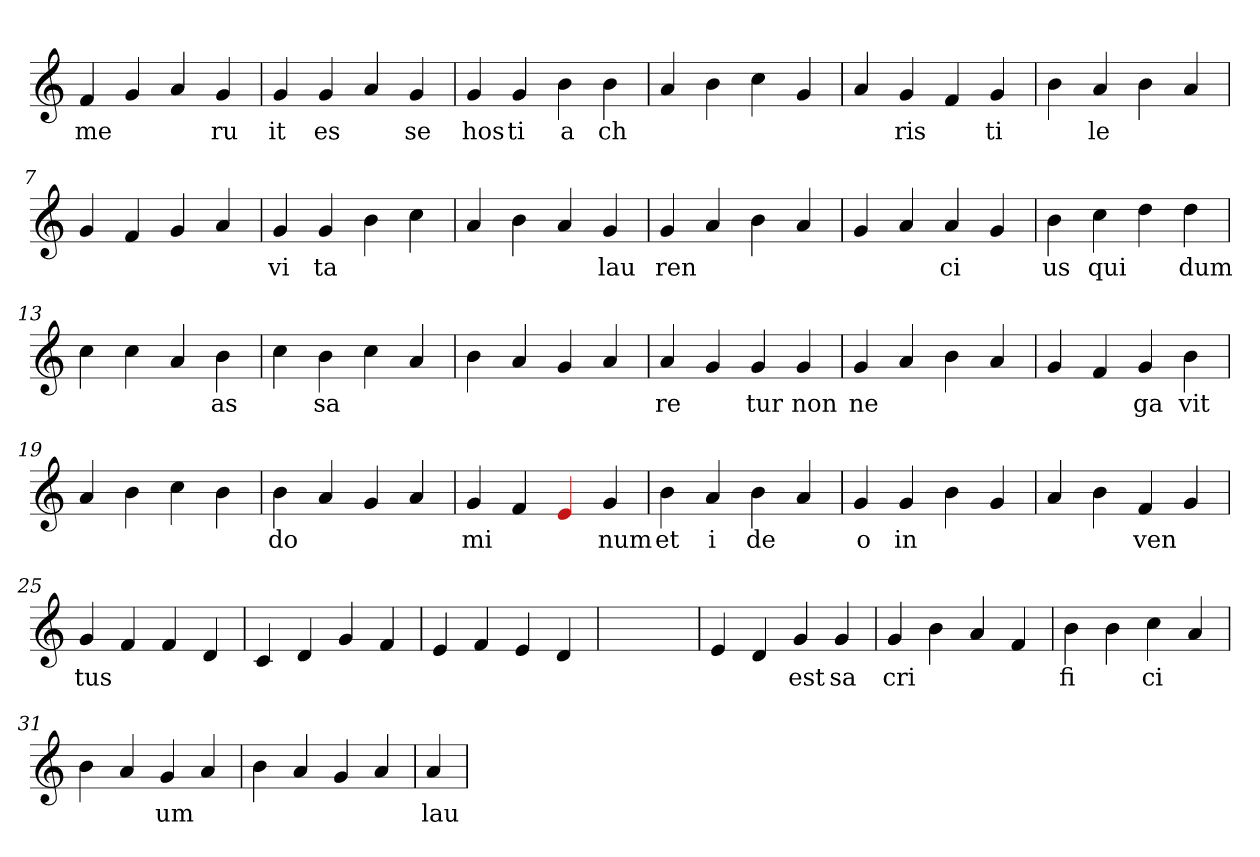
**kern	**text
*part1	*part1
*staff1	*staff1
*clefG2	*
=1	=1
4f	me
4g	.
4a	.
4g	ru
=2	=2
4g	it
4g	es
4a	.
4g	se
=3	=3
4g	hos
4g	ti
4b	a
4b	ch
=4	=4
4a	.
4b	.
4cc	.
4g	.
=5	=5
4a	.
4g	ris
4f	.
4g	ti
=6	=6
4b	.
4a	le
4b	.
4a	.
=7	=7
4g	.
4f	.
4g	.
4a	.
=8	=8
4g	vi
4g	ta
4b	.
4cc	.
=9	=9
4a	.
4b	.
4a	.
4g	lau
=10	=10
4g	ren
4a	.
4b	.
4a	.
=11	=11
4g	.
4a	.
4a	ci
4g	.
=12	=12
4b	us
4cc	qui
4dd	.
4dd	dum
=13	=13
4cc	.
4cc	.
4a	.
4b	as
=14	=14
4cc	.
4b	sa
4cc	.
4a	.
=15	=15
4b	.
4a	.
4g	.
4a	.
=16	=16
4a	re
4g	.
4g	tur
4g	non
=17	=17
4g	ne
4a	.
4b	.
4a	.
=18	=18
4g	.
4f	.
4g	ga
4b	vit
=19	=19
4a	.
4b	.
4cc	.
4b	.
=20	=20
4b	do
4a	.
4g	.
4a	.
=21	=21
4g	mi
4f	.
4Re	.
4g	num
=22	=22
4b	et
4a	i
4b	de
4a	.
=23	=23
4g	o
4g	in
4b	.
4g	.
=24	=24
4a	.
4b	.
4f	ven
4g	.
=25	=25
4g	tus
4f	.
4f	.
4d	.
=26	=26
4c	.
4d	.
4g	.
4f	.
=27	=27
4e	.
4f	.
4e	.
4d	.
=28	=28
1ryy	.
=28	=28
4e	.
4d	.
4g	est
4g	sa
=29	=29
4g	cri
4b	.
4a	.
4f	.
=30	=30
4b	fi
4b	.
4cc	ci
4a	.
=31	=31
4b	.
4a	.
4g	um
4a	.
=32	=32
4b	.
4a	.
4g	.
4a	.
=33	=33
4a	lau
=	=
*-	*-
